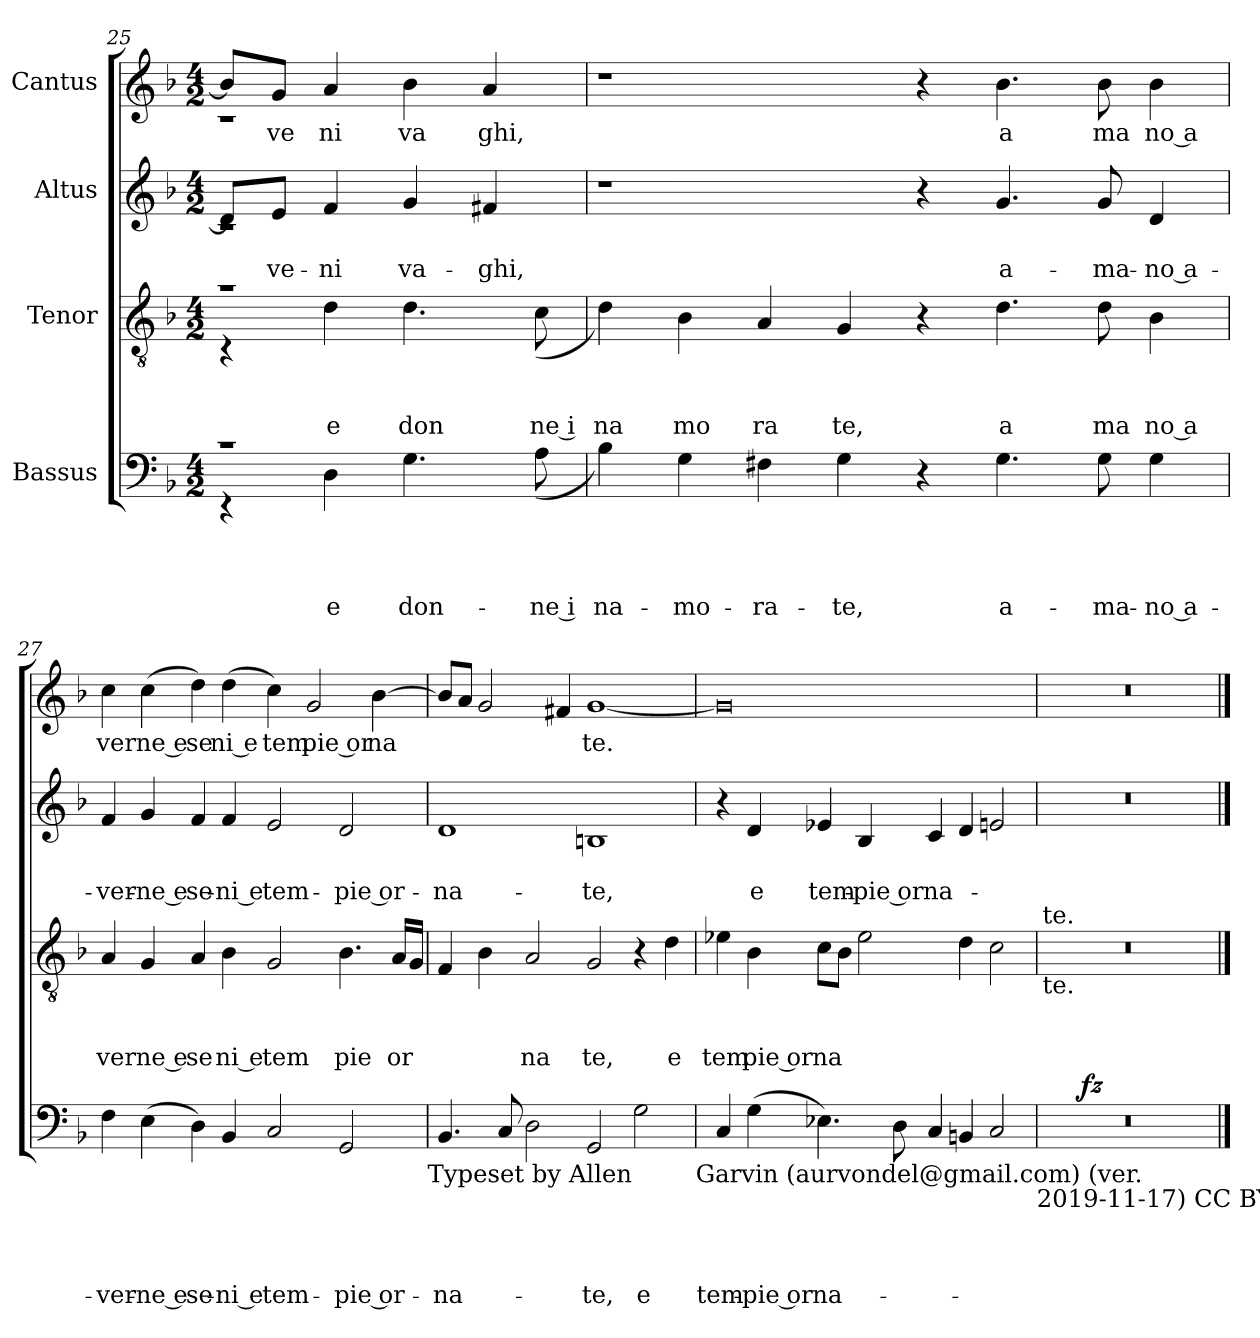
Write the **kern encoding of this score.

**kern	**text	**text	**text	**text	**dynam	**kern	**text	**text	**text	**kern	**text	**text	**dynam	**kern	**text
*part4	*part4	*part4	*part4	*part4	*part4	*part3	*part3	*part3	*part3	*part2	*part2	*part2	*part2	*part1	*part1
*staff4	*staff4	*staff4	*staff4	*staff4	*staff4	*staff3	*staff3	*staff3	*staff3	*staff2	*staff2	*staff2	*staff2	*staff1	*staff1
*I"Bassus	*	*	*	*	*	*I"Tenor	*	*	*	*I"Altus	*	*	*	*I"Cantus	*
*clefF4	*	*	*	*	*	*clefGv2	*	*	*	*clefG2	*	*	*	*clefG2	*
*k[b-]	*	*	*	*	*	*k[b-]	*	*	*	*k[b-]	*	*	*	*k[b-]	*
*F:	*	*	*	*	*	*F:	*	*	*	*F:	*	*	*	*F:	*
*M4/2	*	*	*	*	*	*M4/2	*	*	*	*M4/2	*	*	*	*M4/2	*
=25	=25	=25	=25	=25	=25	=25	=25	=25	=25	=25	=25	=25	=25	=25	=25
*^	*	*	*	*	*	*^	*	*	*	*^	*	*	*	*^	*
1rc	4rEE	.	.	.	.	.	1ra	4rC	.	.	.	8d/L]	1rc	.	.	.	8b-/L]	1rc	.
!	!	!	!	!	!	!	!	!	!	!	!	!	!	!	!LO:LY:b	!	!	!	!LO:LY:b
.	.	.	.	.	.	.	.	.	.	.	.	8e/J	.	.	-ve-	.	8g/J	.	ve
!	!	!	!	!	!LO:LY:b	!	!	!	!	!	!LO:LY:b	!	!	!	!LO:LY:b	!	!	!	!LO:LY:b
.	4D\	.	.	.	e	.	.	4d\	.	.	e	4f/	.	.	-ni	.	4a/	.	ni
!	!	!	!	!	!LO:LY:b	!	!	!	!	!	!LO:LY:b	!	!	!	!LO:LY:b	!	!	!	!LO:LY:b
.	4.G\	.	.	.	don-	.	.	4.d\	.	.	don	4g/	.	.	va-	.	4b-\	.	va
!	!	!	!	!	!	!	!	!	!	!	!	!	!	!	!LO:LY:b	!	!	!	!LO:LY:b
.	.	.	.	.	.	.	.	.	.	.	.	4f#X/	.	.	-ghi,	.	4a/	.	ghi,
!	!	!	!	!	!LO:LY:b:rj	!	!	!	!	!	!LO:LY:b:rj	!	!	!	!	!	!	!	!
.	(<8A\	.	.	.	-ne i-	.	.	(<8c\	.	.	ne i	.	.	.	.	.	.	.	.
*	*	*	*	*	*	*	*	*	*	*	*	*v	*v	*	*	*	*	*	*
*	*	*	*	*	*	*	*	*	*	*	*	*	*	*	*	*v	*v	*
=26	=26	=26	=26	=26	=26	=26	=26	=26	=26	=26	=26	=26	=26	=26	=26	=26	=26
!	!	!	!	!	!LO:LY:b	!	!	!	!	!	!LO:LY:b	!	!	!	!	!	!
*v	*v	*	*	*	*	*	*	*	*	*	*	*	*	*	*	*	*
*	*	*	*	*	*	*v	*v	*	*	*	*	*	*	*	*	*
4B-\)	.	.	.	-na-	.	4d\)	.	.	na	1r	.	.	.	1r	.
!	!	!	!	!LO:LY:b	!	!	!	!	!LO:LY:b	!	!	!	!	!	!
4G\	.	.	.	-mo-	.	4B-\	.	.	mo	.	.	.	.	.	.
!	!	!	!	!LO:LY:b	!	!	!	!	!LO:LY:b	!	!	!	!	!	!
4F#X\	.	.	.	-ra-	.	4A/	.	.	ra	.	.	.	.	.	.
!	!	!	!	!LO:LY:b	!	!	!	!	!LO:LY:b	!	!	!	!	!	!
4G\	.	.	.	-te,	.	4G/	.	.	te,	.	.	.	.	.	.
4r	.	.	.	.	.	4r	.	.	.	4r	.	.	.	4r	.
!	!	!	!	!LO:LY:b	!	!	!	!	!LO:LY:b	!	!	!LO:LY:b	!	!	!LO:LY:b
4.G\	.	.	.	a-	.	4.d\	.	.	a	4.g/	.	a-	.	4.b-\	a
!	!	!	!	!LO:LY:b	!	!	!	!	!LO:LY:b	!	!	!LO:LY:b	!	!	!LO:LY:b
8G\	.	.	.	-ma-	.	8d\	.	.	ma	8g/	.	-ma-	.	8b-\	ma
!	!	!	!	!LO:LY:b:rj	!	!	!	!	!LO:LY:b:rj	!	!	!LO:LY:b:rj	!	!	!LO:LY:b:rj
4G\	.	.	.	-no a-	.	4B-\	.	.	no a	4d/	.	-no a-	.	4b-\	no a
!!LO:LB:g=z
=27	=27	=27	=27	=27	=27	=27	=27	=27	=27	=27	=27	=27	=27	=27	=27
!	!	!	!	!LO:LY:b	!	!	!	!	!LO:LY:b	!	!	!LO:LY:b	!	!	!LO:LY:b
4F\	.	.	.	-ver-	.	4A/	.	.	ver	4f/	.	-ver-	.	4cc\	ver
!	!	!	!	!LO:LY:b:rj	!	!	!	!	!LO:LY:b:rj	!	!	!LO:LY:b:rj	!	!	!LO:LY:b:rj
(<4E\	.	.	.	-ne e	.	4G/	.	.	ne e	4g/	.	-ne e	.	(<4cc\	ne e
!	!	!	!	!LO:LY:b	!	!	!	!	!LO:LY:b	!	!	!LO:LY:b	!	!	!LO:LY:b
4D\)	.	.	.	se-	.	4A/	.	.	se	4f/	.	se-	.	4dd\)	se
!	!	!	!	!LO:LY:b:rj	!	!	!	!	!LO:LY:b:rj	!	!	!LO:LY:b:rj	!	!	!LO:LY:b:rj
4BB-/	.	.	.	-ni e	.	4B-\	.	.	ni e	4f/	.	-ni e	.	(<4dd\	ni e
!	!	!	!	!LO:LY:b	!	!	!	!	!LO:LY:b	!	!	!LO:LY:b	!	!	!LO:LY:b
2C/	.	.	.	tem-	.	2G/	.	.	tem	2e/	.	tem-	.	4cc\)	tem
!	!	!	!	!	!	!	!	!	!	!	!	!	!	!	!LO:LY:b:rj
.	.	.	.	.	.	.	.	.	.	.	.	.	.	2g/	pie or
!	!	!	!	!LO:LY:b:rj	!	!	!	!	!LO:LY:b	!	!	!LO:LY:b:rj	!	!	!
2GG/	.	.	.	-pie or-	.	4.B-\	.	.	pie	2d/	.	-pie or-	.	.	.
!	!	!	!	!	!	!	!	!	!	!	!	!	!	!	!LO:LY:b
.	.	.	.	.	.	.	.	.	.	.	.	.	.	[>4b-\	na
!	!	!	!	!	!	!	!	!	!LO:LY:b:rj	!	!	!	!	!	!
.	.	.	.	.	.	16A/LL	.	.	or	.	.	.	.	.	.
.	.	.	.	.	.	16G/JJ	.	.	.	.	.	.	.	.	.
!LO:TX:b:t=Typeset by Allen	!	!	!	!	!	!	!	!	!	!	!	!	!	!	!
=28	=28	=28	=28	=28	=28	=28	=28	=28	=28	=28	=28	=28	=28	=28	=28
!	!	!	!	!LO:LY:b	!	!	!	!	!	!	!	!LO:LY:b	!	!	!
4.BB-/	.	.	.	-na-	.	4F/	.	.	.	1d	.	-na-	.	8b-/L]	.
.	.	.	.	.	.	.	.	.	.	.	.	.	.	8a/J	.
.	.	.	.	.	.	4B-\	.	.	.	.	.	.	.	2g/	.
8C/	.	.	.	.	.	.	.	.	.	.	.	.	.	.	.
!	!	!	!	!	!	!	!	!	!LO:LY:b	!	!	!	!	!	!
2D\	.	.	.	.	.	2A/	.	.	na	.	.	.	.	.	.
.	.	.	.	.	.	.	.	.	.	.	.	.	.	4f#X/	.
!	!	!	!	!LO:LY:b	!	!	!	!	!LO:LY:b	!	!	!LO:LY:b	!	!	!LO:LY:b
2GG/	.	.	.	-te,	.	2G/	.	.	te,	1Bn	.	-te,	.	[<1g	te.
!	!	!	!	!LO:LY:b	!	!	!	!	!	!	!	!	!	!	!
2G\	.	.	.	e	.	4r	.	.	.	.	.	.	.	.	.
!	!	!	!	!	!	!	!	!	!LO:LY:b	!	!	!	!	!	!
.	.	.	.	.	.	4d\	.	.	e	.	.	.	.	.	.
!LO:TX:b:t=Garvin (aurvondel@gmail.com) (ver.	!	!	!	!	!	!	!	!	!	!	!	!	!	!	!
=29	=29	=29	=29	=29	=29	=29	=29	=29	=29	=29	=29	=29	=29	=29	=29
!	!	!	!	!LO:LY:b	!	!	!	!	!LO:LY:b	!	!	!	!	!	!
4C/	.	.	.	tem-	.	4e-X\	.	.	tem	4r	.	.	.	0g]	.
!	!	!	!	!LO:LY:b:rj	!	!	!	!	!LO:LY:b:rj	!	!	!LO:LY:b	!	!	!
(<4G\	.	.	.	-pie or-	.	4B-\	.	.	pie or	4d/	.	e	.	.	.
!	!	!	!	!LO:LY:b	!	!	!	!	!LO:LY:b	!	!	!LO:LY:b	!	!	!
4.E-X\)	.	.	.	-na-	.	8c\L	.	.	na	4e-X/	.	tem-	.	.	.
.	.	.	.	.	.	8B-\J	.	.	.	.	.	.	.	.	.
!	!	!	!	!	!	!	!	!	!	!	!	!LO:LY:b:rj	!	!	!
.	.	.	.	.	.	2e-\	.	.	.	4B-/	.	-pie or-	.	.	.
8D\	.	.	.	.	.	.	.	.	.	.	.	.	.	.	.
!	!	!	!	!	!	!	!	!	!	!	!	!LO:LY:b	!	!	!
4C/	.	.	.	.	.	.	.	.	.	4c/	.	-na-	.	.	.
4BBn/	.	.	.	.	.	4d\	.	.	.	4d/	.	.	.	.	.
2C/	.	.	.	.	.	2c\	.	.	.	2en/	.	.	.	.	.
!LO:TX:b:t=2019-11-17) CC BY-NC 2.5	!	!	!	!	!	!	!	!	!	!	!	!	!	!	!
=30	=30	=30	=30	=30	=30	=30	=30	=30	=30	=30	=30	=30	=30	=30	=30
*^	*	*	*	*	*	*	*	*	*	*^	*	*	*	*	*
!	!	!	!	!	!	!	!LO:TX:b:t=te.	!	!	!	!	!	!	!	!	!	!
!	!	!	!	!	!	!	!LO:TX:a:t=te.	!	!	!	!	!	!	!	!	!	!
0r	4.ryy	.	.	.	.	.	0r	.	.	.	0r	4.ryy	.	.	.	0r	.
!	!	!	!	!	!	!LO:DY:b	!	!	!	!	!	!	!	!	!LO:DY:a	!	!
!	!	!	!	!	!	!	!	!	!	!	!	!	!	!	!LO:DY:n=1:b	!	!
.	1ryy	.	.	.	.	fz	.	.	.	.	.	1ryy	.	.	fz ffff	.	.
.	2ryy	.	.	.	.	.	.	.	.	.	.	2ryy	.	.	.	.	.
.	8ryy	.	.	.	.	.	.	.	.	.	.	8ryy	.	.	.	.	.
*v	*v	*	*	*	*	*	*	*	*	*	*v	*v	*	*	*	*	*
==	==	==	==	==	==	==	==	==	==	==	==	==	==	==	==
*-	*-	*-	*-	*-	*-	*-	*-	*-	*-	*-	*-	*-	*-	*-	*-
